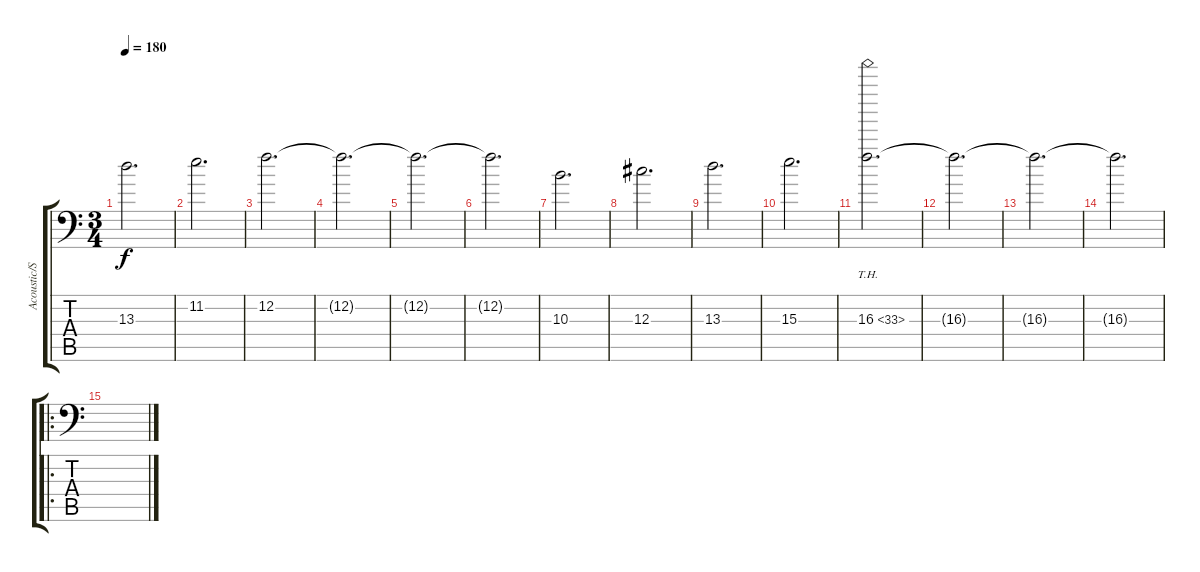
\track ("Acoustic/Solo Guitar" "Acoustic/S") {instrument acousticguitarsteel}
\staff {score tabs}
\tuning (Bb3 F3 Db3 Ab2 Eb2 Bb1) {hide}
\ts (3 4)
\tempo 180
\clef f4
\ks c
13.3.2{d dy f} |
11.2.2{d} |
12.2.2{d} |
12.2{t}.2{d} |
12.2{t}.2{d} |
12.2{t}.2{d} |
10.3.2{d} |
12.3.2{d} |
13.3.2{d} |
15.3.2{d} |
16.3{th 17}.2{d} |
16.3{t}.2{d} |
16.3{t}.2{d} |
16.3{t}.2{d} |
\ro
